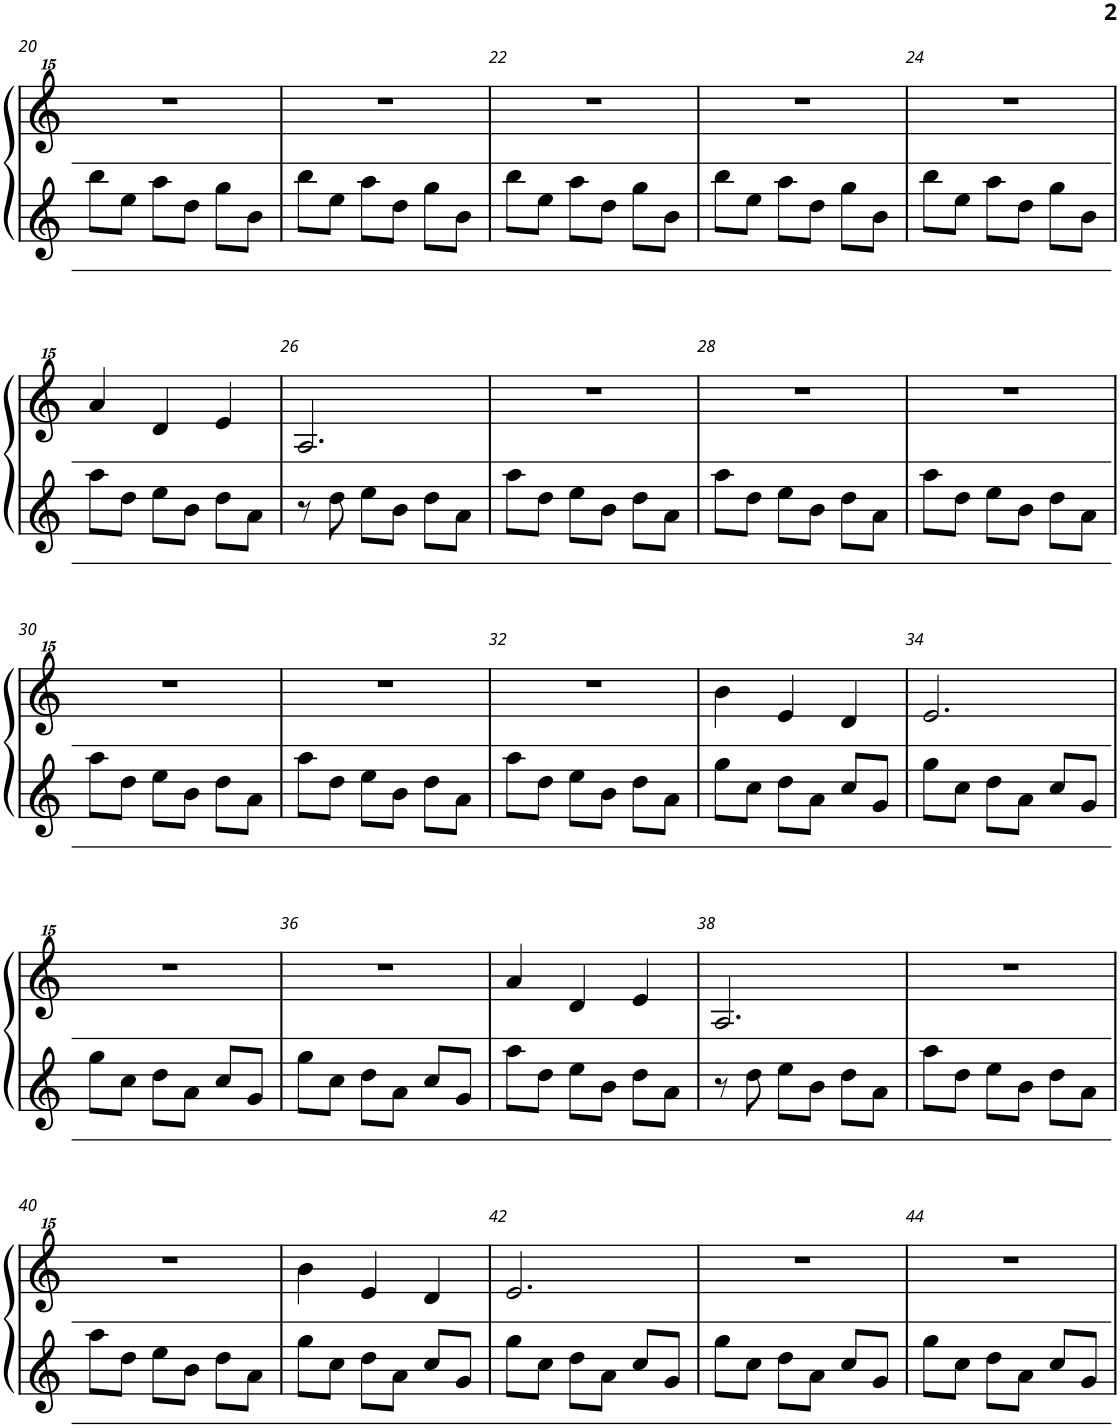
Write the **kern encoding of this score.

**kern	**kern
*part1	*part1
*staff2	*staff1
*I"Piano, Right	*
*I'Pno.	*
!!LO:PB:g=z
*clefG2	*clefG^^2
*k[]	*k[]
*M3/4	*M3/4
=20	=20
8bb\L	2.r
8ee\J	.
8aa\L	.
8dd\J	.
8gg\L	.
8b\J	.
=21	=21
8bb\L	2.r
8ee\J	.
8aa\L	.
8dd\J	.
8gg\L	.
8b\J	.
=22	=22
8bb\L	2.r
8ee\J	.
8aa\L	.
8dd\J	.
8gg\L	.
8b\J	.
=23	=23
8bb\L	2.r
8ee\J	.
8aa\L	.
8dd\J	.
8gg\L	.
8b\J	.
=24	=24
8bb\L	2.r
8ee\J	.
8aa\L	.
8dd\J	.
8gg\L	.
8b\J	.
!!LO:LB:g=z
=25	=25
8aa\L	4aaa/
8dd\J	.
8ee\L	4ddd/
8b\J	.
8dd\L	4eee/
8a\J	.
=26	=26
8r	2.aa/
8dd\	.
8ee\L	.
8b\J	.
8dd\L	.
8a\J	.
=27	=27
8aa\L	2.r
8dd\J	.
8ee\L	.
8b\J	.
8dd\L	.
8a\J	.
=28	=28
8aa\L	2.r
8dd\J	.
8ee\L	.
8b\J	.
8dd\L	.
8a\J	.
=29	=29
8aa\L	2.r
8dd\J	.
8ee\L	.
8b\J	.
8dd\L	.
8a\J	.
!!LO:LB:g=z
=30	=30
8aa\L	2.r
8dd\J	.
8ee\L	.
8b\J	.
8dd\L	.
8a\J	.
=31	=31
8aa\L	2.r
8dd\J	.
8ee\L	.
8b\J	.
8dd\L	.
8a\J	.
=32	=32
8aa\L	2.r
8dd\J	.
8ee\L	.
8b\J	.
8dd\L	.
8a\J	.
=33	=33
8gg\L	4bbb\
8cc\J	.
8dd\L	4eee/
8a\J	.
8cc/L	4ddd/
8g/J	.
=34	=34
8gg\L	2.eee/
8cc\J	.
8dd\L	.
8a\J	.
8cc/L	.
8g/J	.
!!LO:LB:g=z
=35	=35
8gg\L	2.r
8cc\J	.
8dd\L	.
8a\J	.
8cc/L	.
8g/J	.
=36	=36
8gg\L	2.r
8cc\J	.
8dd\L	.
8a\J	.
8cc/L	.
8g/J	.
=37	=37
8aa\L	4aaa/
8dd\J	.
8ee\L	4ddd/
8b\J	.
8dd\L	4eee/
8a\J	.
=38	=38
8r	2.aa/
8dd\	.
8ee\L	.
8b\J	.
8dd\L	.
8a\J	.
=39	=39
8aa\L	2.r
8dd\J	.
8ee\L	.
8b\J	.
8dd\L	.
8a\J	.
!!LO:LB:g=z
=40	=40
8aa\L	2.r
8dd\J	.
8ee\L	.
8b\J	.
8dd\L	.
8a\J	.
=41	=41
8gg\L	4bbb\
8cc\J	.
8dd\L	4eee/
8a\J	.
8cc/L	4ddd/
8g/J	.
=42	=42
8gg\L	2.eee/
8cc\J	.
8dd\L	.
8a\J	.
8cc/L	.
8g/J	.
=43	=43
8gg\L	2.r
8cc\J	.
8dd\L	.
8a\J	.
8cc/L	.
8g/J	.
=44	=44
8gg\L	2.r
8cc\J	.
8dd\L	.
8a\J	.
8cc/L	.
8g/J	.
=	=
*-	*-
